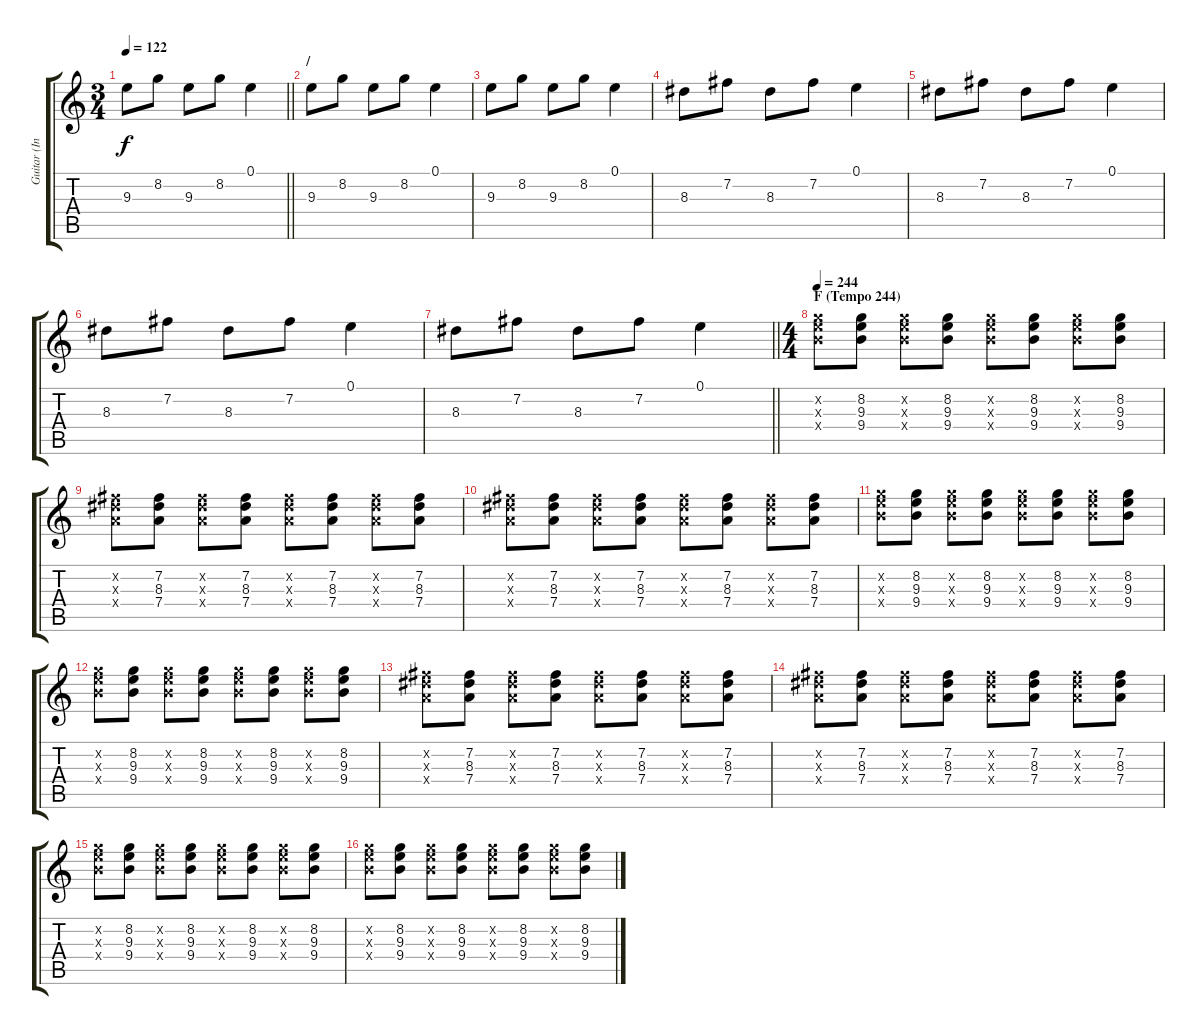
\track ("Guitar (Inoran)" "Guitar (In") {instrument overdrivenguitar}
\staff {score tabs}
\tuning (E4 B3 G3 D3 A2 E2) {hide}
\ts (3 4)
\tempo 122
\clef g2
\barLineRight lightlight
\ks c
9.3.8{dy f} 8.2.8 9.3.8 8.2.8 0.1.4 |
\section ("" "/")
9.3.8 8.2.8 9.3.8 8.2.8 0.1.4 |
9.3.8 8.2.8 9.3.8 8.2.8 0.1.4 |
8.3.8 7.2.8 8.3.8 7.2.8 0.1.4 |
8.3.8 7.2.8 8.3.8 7.2.8 0.1.4 |
8.3.8 7.2.8 8.3.8 7.2.8 0.1.4 |
\barLineRight lightlight
8.3.8 7.2.8 8.3.8 7.2.8 0.1.4 |
\ts (4 4)
\section ("" "F (Tempo 244)")
\tempo 244
(8.2{x} 9.3{x} 9.4{x}).8 (8.2 9.3 9.4).8 (8.2{x} 9.3{x} 9.4{x}).8 (8.2 9.3 9.4).8 (8.2{x} 9.3{x} 9.4{x}).8 (8.2 9.3 9.4).8 (8.2{x} 9.3{x} 9.4{x}).8 (8.2 9.3 9.4).8 |
(7.2{x} 8.3{x} 7.4{x}).8 (7.2 8.3 7.4).8 (7.2{x} 8.3{x} 7.4{x}).8 (7.2 8.3 7.4).8 (7.2{x} 8.3{x} 7.4{x}).8 (7.2 8.3 7.4).8 (7.2{x} 8.3{x} 7.4{x}).8 (7.2 8.3 7.4).8 |
(7.2{x} 8.3{x} 7.4{x}).8 (7.2 8.3 7.4).8 (7.2{x} 8.3{x} 7.4{x}).8 (7.2 8.3 7.4).8 (7.2{x} 8.3{x} 7.4{x}).8 (7.2 8.3 7.4).8 (7.2{x} 8.3{x} 7.4{x}).8 (7.2 8.3 7.4).8 |
(8.2{x} 9.3{x} 9.4{x}).8 (8.2 9.3 9.4).8 (8.2{x} 9.3{x} 9.4{x}).8 (8.2 9.3 9.4).8 (8.2{x} 9.3{x} 9.4{x}).8 (8.2 9.3 9.4).8 (8.2{x} 9.3{x} 9.4{x}).8 (8.2 9.3 9.4).8 |
(8.2{x} 9.3{x} 9.4{x}).8 (8.2 9.3 9.4).8 (8.2{x} 9.3{x} 9.4{x}).8 (8.2 9.3 9.4).8 (8.2{x} 9.3{x} 9.4{x}).8 (8.2 9.3 9.4).8 (8.2{x} 9.3{x} 9.4{x}).8 (8.2 9.3 9.4).8 |
(7.2{x} 8.3{x} 7.4{x}).8 (7.2 8.3 7.4).8 (7.2{x} 8.3{x} 7.4{x}).8 (7.2 8.3 7.4).8 (7.2{x} 8.3{x} 7.4{x}).8 (7.2 8.3 7.4).8 (7.2{x} 8.3{x} 7.4{x}).8 (7.2 8.3 7.4).8 |
(7.2{x} 8.3{x} 7.4{x}).8 (7.2 8.3 7.4).8 (7.2{x} 8.3{x} 7.4{x}).8 (7.2 8.3 7.4).8 (7.2{x} 8.3{x} 7.4{x}).8 (7.2 8.3 7.4).8 (7.2{x} 8.3{x} 7.4{x}).8 (7.2 8.3 7.4).8 |
(8.2{x} 9.3{x} 9.4{x}).8 (8.2 9.3 9.4).8 (8.2{x} 9.3{x} 9.4{x}).8 (8.2 9.3 9.4).8 (8.2{x} 9.3{x} 9.4{x}).8 (8.2 9.3 9.4).8 (8.2{x} 9.3{x} 9.4{x}).8 (8.2 9.3 9.4).8 |
(8.2{x} 9.3{x} 9.4{x}).8 (8.2 9.3 9.4).8 (8.2{x} 9.3{x} 9.4{x}).8 (8.2 9.3 9.4).8 (8.2{x} 9.3{x} 9.4{x}).8 (8.2 9.3 9.4).8 (8.2{x} 9.3{x} 9.4{x}).8 (8.2 9.3 9.4).8
